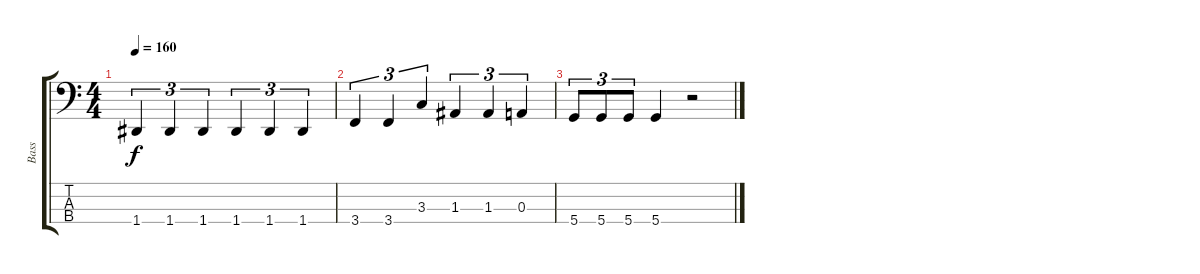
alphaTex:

\track ("Bass" "Bass") {instrument electricbassfinger}
\staff {score tabs}
\tuning (G2 D2 A1 D1) {hide}
\ts (4 4)
\tempo 160
\clef f4
\ks c
1.4.4{tu (3 2) dy f} 1.4.4{tu (3 2)} 1.4.4{tu (3 2)} 1.4.4{tu (3 2)} 1.4.4{tu (3 2)} 1.4.4{tu (3 2)} |
3.4.4{tu (3 2)} 3.4.4{tu (3 2)} 3.3.4{tu (3 2)} 1.3.4{tu (3 2)} 1.3.4{tu (3 2)} 0.3.4{tu (3 2)} |
5.4.8{tu (3 2)} 5.4.8{tu (3 2)} 5.4.8{tu (3 2)} 5.4.4 r.2
